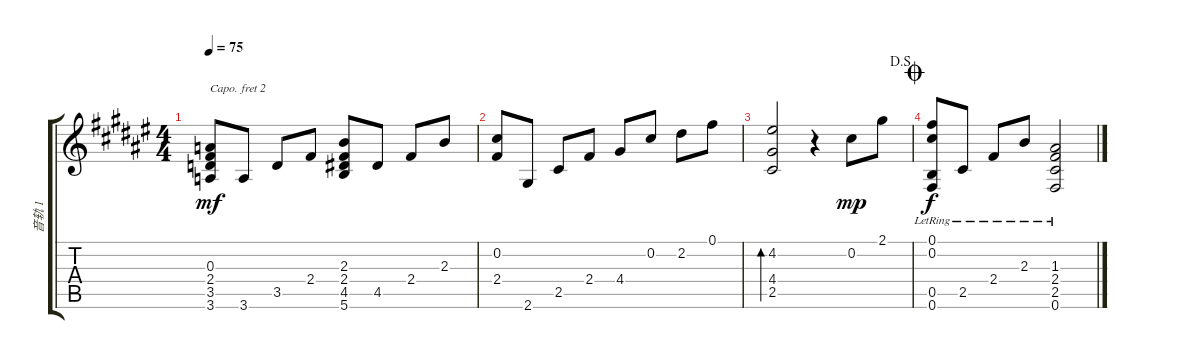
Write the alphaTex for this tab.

\track ("音轨 1" "音轨 1") {instrument acousticguitarnylon}
\staff {score tabs}
\capo 2
\tuning (E4 B3 G3 D3 A2 E2) {hide}
\ts (4 4)
\tempo 75
\clef g2
\ks f#
(0.3 2.4 3.5 3.6).8{dy mf} 3.6.8 3.5.8 2.4.8 (2.3 2.4 4.5 5.6).8 4.5.8 2.4.8 2.3.8 |
(0.2 2.4).8 2.6.8 2.5.8 2.4.8 4.4.8 0.2.8 2.2.8 0.1.8 |
\jump dalsegno
(4.2 4.4 2.5).2{bd 240} r.4 0.2.8{dy mp} 2.1.8 |
\jump coda
(0.1{lr} 0.2{lr} 0.5{lr} 0.6{lr}).8{dy f} 2.5{lr}.8 2.4{lr}.8 2.3{lr}.8 (1.3{lr} 2.4{lr} 2.5{lr} 0.6{lr}).2
